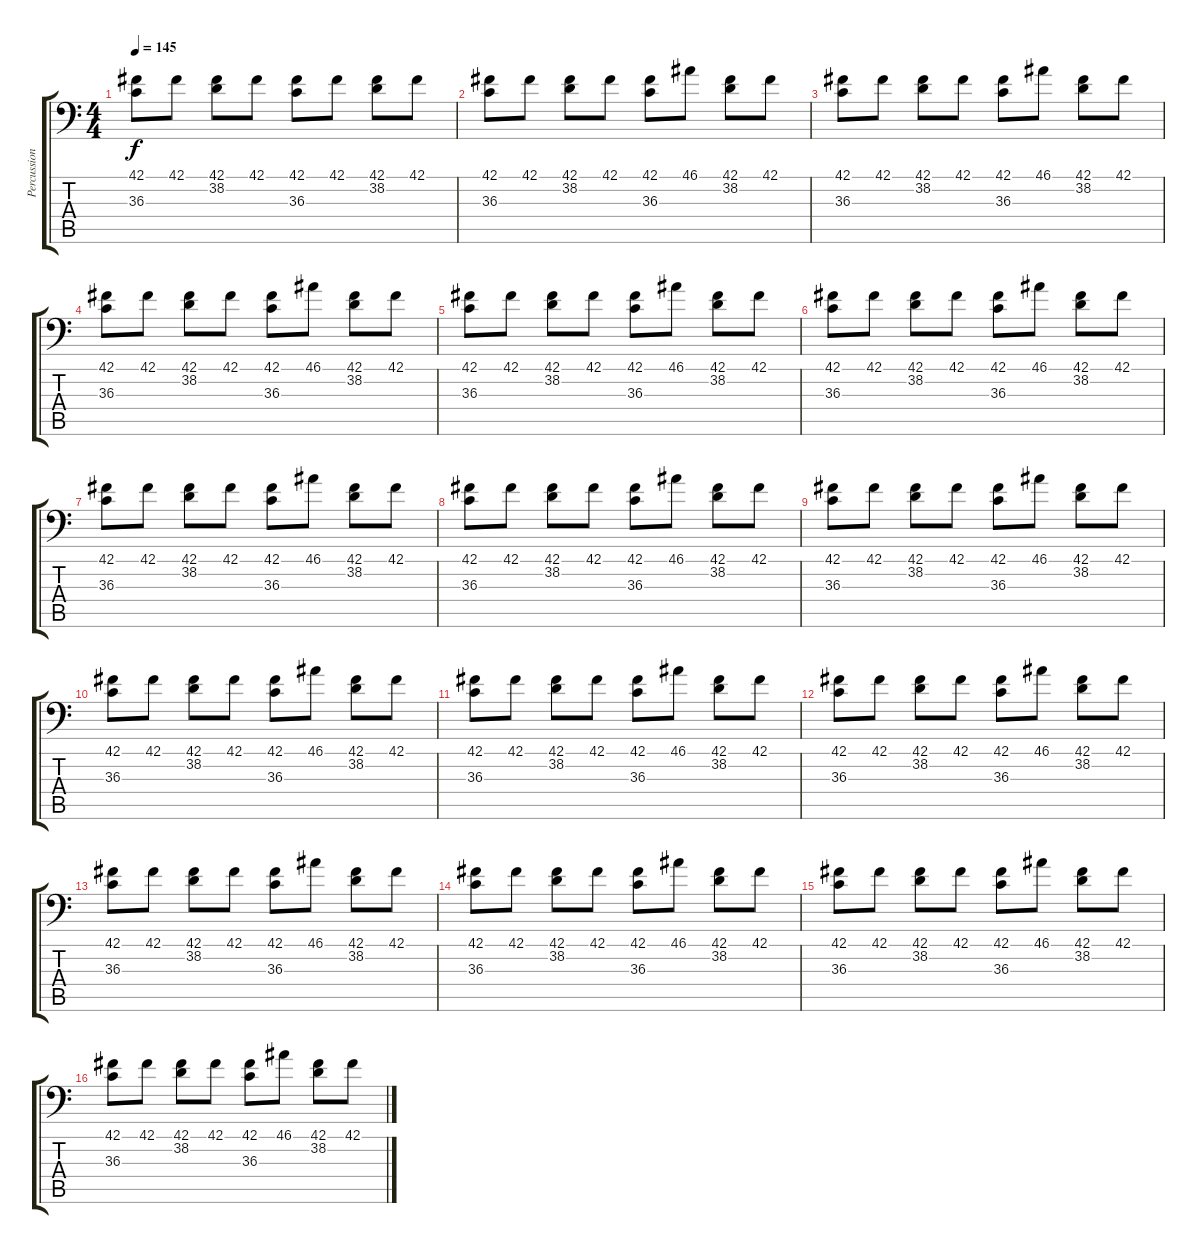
\track ("Percussion" "Percussion") {instrument acousticgrandpiano}
\staff {score tabs}
\tuning (C-1 C-1 C-1 C-1 C-1 C-1) {hide}
\ts (4 4)
\tempo 145
\clef f4
\ks c
(42.1 36.3).8{dy f} 42.1.8 (42.1 38.2).8 42.1.8 (42.1 36.3).8 42.1.8 (42.1 38.2).8 42.1.8 |
(42.1 36.3).8 42.1.8 (42.1 38.2).8 42.1.8 (42.1 36.3).8 46.1.8 (42.1 38.2).8 42.1.8 |
(42.1 36.3).8 42.1.8 (42.1 38.2).8 42.1.8 (42.1 36.3).8 46.1.8 (42.1 38.2).8 42.1.8 |
(42.1 36.3).8 42.1.8 (42.1 38.2).8 42.1.8 (42.1 36.3).8 46.1.8 (42.1 38.2).8 42.1.8 |
(42.1 36.3).8 42.1.8 (42.1 38.2).8 42.1.8 (42.1 36.3).8 46.1.8 (42.1 38.2).8 42.1.8 |
(42.1 36.3).8 42.1.8 (42.1 38.2).8 42.1.8 (42.1 36.3).8 46.1.8 (42.1 38.2).8 42.1.8 |
(42.1 36.3).8 42.1.8 (42.1 38.2).8 42.1.8 (42.1 36.3).8 46.1.8 (42.1 38.2).8 42.1.8 |
(42.1 36.3).8 42.1.8 (42.1 38.2).8 42.1.8 (42.1 36.3).8 46.1.8 (42.1 38.2).8 42.1.8 |
(42.1 36.3).8 42.1.8 (42.1 38.2).8 42.1.8 (42.1 36.3).8 46.1.8 (42.1 38.2).8 42.1.8 |
(42.1 36.3).8 42.1.8 (42.1 38.2).8 42.1.8 (42.1 36.3).8 46.1.8 (42.1 38.2).8 42.1.8 |
(42.1 36.3).8 42.1.8 (42.1 38.2).8 42.1.8 (42.1 36.3).8 46.1.8 (42.1 38.2).8 42.1.8 |
(42.1 36.3).8 42.1.8 (42.1 38.2).8 42.1.8 (42.1 36.3).8 46.1.8 (42.1 38.2).8 42.1.8 |
(42.1 36.3).8 42.1.8 (42.1 38.2).8 42.1.8 (42.1 36.3).8 46.1.8 (42.1 38.2).8 42.1.8 |
(42.1 36.3).8 42.1.8 (42.1 38.2).8 42.1.8 (42.1 36.3).8 46.1.8 (42.1 38.2).8 42.1.8 |
(42.1 36.3).8 42.1.8 (42.1 38.2).8 42.1.8 (42.1 36.3).8 46.1.8 (42.1 38.2).8 42.1.8 |
(42.1 36.3).8 42.1.8 (42.1 38.2).8 42.1.8 (42.1 36.3).8 46.1.8 (42.1 38.2).8 42.1.8
